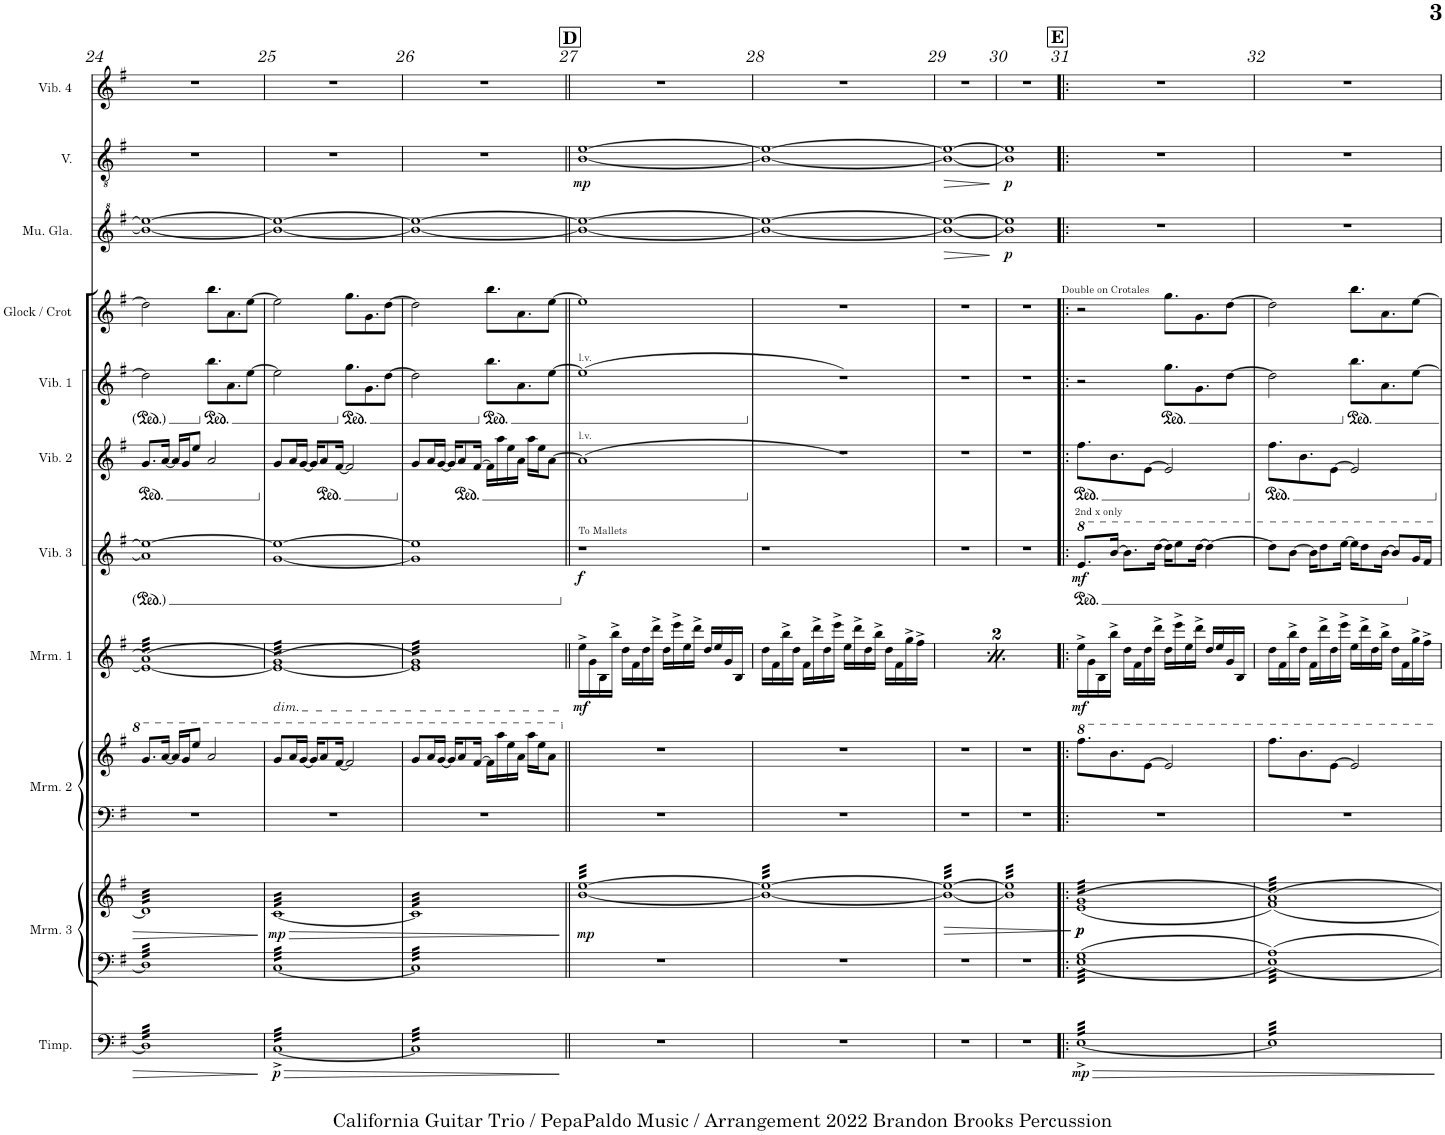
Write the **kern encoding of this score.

**kern	**dynam	**kern	**kern	**dynam	**kern	**kern	**kern	**dynam	**kern	**dynam	**kern	**kern	**kern	**kern	**dynam	**kern	**dynam	**kern
*part11	*part11	*part10	*part10	*part10	*part9	*part9	*part8	*part8	*part7	*part7	*part6	*part5	*part4	*part3	*part3	*part2	*part2	*part1
*staff13	*staff13	*staff12	*staff11	*staff11/12	*staff10	*staff9	*staff8	*staff8	*staff7	*staff7	*staff6	*staff5	*staff4	*staff3	*staff3	*staff2	*staff2	*staff1
*I"Timpani	*	*I"Marimba 3	*	*	*I"Marimba 2	*	*I"Marimba 1	*	*I"Vibraphone 3	*	*I"Vibraphone 2	*I"Vibraphone 1	*I"Glock / Crot	*I"Musical Glasses	*	*I"Voice	*	*I"Vibraphone 4
*I'Timp.	*	*I'Mrm. 3	*	*	*I'Mrm. 2	*	*I'Mrm. 1	*	*I'Vib. 3	*	*I'Vib. 2	*I'Vib. 1	*I'Glock / Crot	*I'Mu. Gla.	*	*I'V.	*	*I'Vib. 4
!!LO:PB:g=z
*clefF4	*	*clefF4	*clefG2	*	*clefF4	*clefG2	*clefG2	*	*clefG2	*	*clefG2	*clefG2	*clefG2	*clefG^2	*	*clefGv2	*	*clefG2
*	*	*	*	*	*	*	*	*	*	*	*	*	*Trd-14c-24	*	*	*	*	*
*k[f#]	*	*k[f#]	*k[f#]	*	*k[f#]	*k[f#]	*k[f#]	*	*k[f#]	*	*k[f#]	*k[f#]	*k[f#]	*k[f#]	*	*k[f#]	*	*k[f#]
*M4/4	*	*M4/4	*M4/4	*	*M4/4	*M4/4	*M4/4	*	*M4/4	*	*M4/4	*M4/4	*M4/4	*M4/4	*	*M4/4	*	*M4/4
=24	=24	=24	=24	=24	=24	=24	=24	=24	=24	=24	=24	=24	=24	=24	=24	=24	=24	=24
*tremolo	*	*	*	*	*	*	*	*	*	*	*	*	*	*	*	*	*	*
*	*	*tremolo	*	*	*	*	*	*	*	*	*	*	*	*	*	*	*	*
*	*	*	*tremolo	*	*	*	*	*	*	*	*	*	*	*	*	*	*	*
*	*	*	*	*	*	*	*tremolo	*	*	*	*	*	*	*	*	*	*	*
32D]LLL	.	32D]LLL	32d]LLL	.	1r	8.gg/L	(>32e 32aLLL	.	1a] 1ee_	.	8.g/L	2dd\]	2dd\]	1bb_ 1eee_	.	1r	.	1r
32D	.	32D	32d	.	.	.	(>32e 32a	.	.	.	.	.	.	.	.	.	.	.
32D	.	32D	32d	.	.	.	(>32e 32a	.	.	.	.	.	.	.	.	.	.	.
32D	.	32D	32d	.	.	.	(>32e 32a	.	.	.	.	.	.	.	.	.	.	.
32D	.	32D	32d	.	.	.	(>32e 32a	.	.	.	.	.	.	.	.	.	.	.
32D	.	32D	32d	.	.	.	(>32e 32a	.	.	.	.	.	.	.	.	.	.	.
32D	.	32D	32d	.	.	[16aa/Jk	(>32e 32a	.	.	.	[16a/Jk	.	.	.	.	.	.	.
32D	.	32D	32d	.	.	.	(>32e 32a	.	.	.	.	.	.	.	.	.	.	.
32D	.	32D	32d	.	.	16aa/LL]	(>32e 32a	.	.	.	16a/LL]	.	.	.	.	.	.	.
32D	.	32D	32d	.	.	.	(>32e 32a	.	.	.	.	.	.	.	.	.	.	.
32D	.	32D	32d	.	.	16gg/J	(>32e 32a	.	.	.	16g/J	.	.	.	.	.	.	.
32D	.	32D	32d	.	.	.	(>32e 32a	.	.	.	.	.	.	.	.	.	.	.
32D	.	32D	32d	.	.	8eee/J	(>32e 32a	.	.	.	8ee/J	.	.	.	.	.	.	.
32D	.	32D	32d	.	.	.	(>32e 32a	.	.	.	.	.	.	.	.	.	.	.
32D	.	32D	32d	.	.	.	(>32e 32a	.	.	.	.	.	.	.	.	.	.	.
32D	.	32D	32d	.	.	.	(>32e 32a	.	.	.	.	.	.	.	.	.	.	.
*	*	*	*	*	*	*	*	*	*	*	*	*ped	*	*	*	*	*	*
32D	.	32D	32d	.	.	2aa/	(>32e 32a	.	.	.	2a/	8.bb\L	8.bb\L	.	.	.	.	.
32D	.	32D	32d	.	.	.	(>32e 32a	.	.	.	.	.	.	.	.	.	.	.
32D	.	32D	32d	.	.	.	(>32e 32a	.	.	.	.	.	.	.	.	.	.	.
32D	.	32D	32d	.	.	.	(>32e 32a	.	.	.	.	.	.	.	.	.	.	.
32D	.	32D	32d	.	.	.	(>32e 32a	.	.	.	.	.	.	.	.	.	.	.
32D	.	32D	32d	.	.	.	(>32e 32a	.	.	.	.	.	.	.	.	.	.	.
32D	.	32D	32d	.	.	.	(>32e 32a	.	.	.	.	8.a\	8.a\	.	.	.	.	.
32D	.	32D	32d	.	.	.	(>32e 32a	.	.	.	.	.	.	.	.	.	.	.
32D	.	32D	32d	.	.	.	(>32e 32a	.	.	.	.	.	.	.	.	.	.	.
32D	.	32D	32d	.	.	.	(>32e 32a	.	.	.	.	.	.	.	.	.	.	.
32D	.	32D	32d	.	.	.	(>32e 32a	.	.	.	.	.	.	.	.	.	.	.
32D	.	32D	32d	.	.	.	(>32e 32a	.	.	.	.	.	.	.	.	.	.	.
32D	.	32D	32d	.	.	.	(>32e 32a	.	.	.	.	[8ee\J	[8ee\J	.	.	.	.	.
32D	.	32D	32d	.	.	.	(>32e 32a	.	.	.	.	.	.	.	.	.	.	.
32D	.	32D	32d	.	.	.	(>32e 32a	.	.	.	.	.	.	.	.	.	.	.
32DJJJ	.	32DJJJ	32dJJJ	.	.	.	32e 32aJJJ	.	.	.	.	.	.	.	.	.	.	.
=25	=25	=25	=25	=25	=25	=25	=25	=25	=25	=25	=25	=25	=25	=25	=25	=25	=25	=25
!	!	!	!	!	!	!	!LO:TX:b:i:t=dim.	!	!	!	!	!	!	!	!	!	!	!
!	!LO:HP:b	!	!	!LO:HP:b	!	!	!	!	!	!	!	!	!	!	!	!	!	!
!	!LO:DY:n=1:b	!	!	!LO:DY:n=1:b	!	!	!	!	!	!	!	!	!	!	!	!	!	!
[32C^LLL	> p	[32CLLL	[32cLLL	> mp	1r	8gg/L	(>32e 32g)LLL	.	[1g 1ee_	.	8g/L	2ee\]	2ee\]	1bb_ 1eee_	.	1r	.	1r
32C^	.	32C	32c	.	.	.	(>32e 32g)	.	.	.	.	.	.	.	.	.	.	.
32C^	.	32C	32c	.	.	.	(>32e 32g)	.	.	.	.	.	.	.	.	.	.	.
32C^	.	32C	32c	.	.	.	(>32e 32g)	.	.	.	.	.	.	.	.	.	.	.
32C^	.	32C	32c	.	.	16aa/L	(>32e 32g)	.	.	.	16a/L	.	.	.	.	.	.	.
32C^	.	32C	32c	.	.	.	(>32e 32g)	.	.	.	.	.	.	.	.	.	.	.
32C^	.	32C	32c	.	.	[16gg/JJ	(>32e 32g)	.	.	.	[16g/JJ	.	.	.	.	.	.	.
32C^	.	32C	32c	.	.	.	(>32e 32g)	.	.	.	.	.	.	.	.	.	.	.
32C^	.	32C	32c	.	.	16gg/KL]	(>32e 32g)	.	.	.	16g/KL]	.	.	.	.	.	.	.
32C^	.	32C	32c	.	.	.	(>32e 32g)	.	.	.	.	.	.	.	.	.	.	.
32C^	.	32C	32c	.	.	8aa/	(>32e 32g)	.	.	.	8a/	.	.	.	.	.	.	.
32C^	.	32C	32c	.	.	.	(>32e 32g)	.	.	.	.	.	.	.	.	.	.	.
32C^	.	32C	32c	.	.	.	(>32e 32g)	.	.	.	.	.	.	.	.	.	.	.
32C^	.	32C	32c	.	.	.	(>32e 32g)	.	.	.	.	.	.	.	.	.	.	.
32C^	.	32C	32c	.	.	[16ff#/Jk	(>32e 32g)	.	.	.	[16f#/Jk	.	.	.	.	.	.	.
32C^	.	32C	32c	.	.	.	(>32e 32g)	.	.	.	.	.	.	.	.	.	.	.
*	*	*	*	*	*	*	*	*	*	*	*	*Xped	*	*	*	*	*	*
*	*	*	*	*	*	*	*	*	*	*	*	*ped	*	*	*	*	*	*
32C^	.	32C	32c	.	.	2ff#/]	(>32e 32g)	.	.	.	2f#/]	8.gg\L	8.gg\L	.	.	.	.	.
32C^	.	32C	32c	.	.	.	(>32e 32g)	.	.	.	.	.	.	.	.	.	.	.
32C^	.	32C	32c	.	.	.	(>32e 32g)	.	.	.	.	.	.	.	.	.	.	.
32C^	.	32C	32c	.	.	.	(>32e 32g)	.	.	.	.	.	.	.	.	.	.	.
32C^	.	32C	32c	.	.	.	(>32e 32g)	.	.	.	.	.	.	.	.	.	.	.
32C^	.	32C	32c	.	.	.	(>32e 32g)	.	.	.	.	.	.	.	.	.	.	.
32C^	.	32C	32c	.	.	.	(>32e 32g)	.	.	.	.	8.g\	8.g\	.	.	.	.	.
32C^	.	32C	32c	.	.	.	(>32e 32g)	.	.	.	.	.	.	.	.	.	.	.
32C^	.	32C	32c	.	.	.	(>32e 32g)	.	.	.	.	.	.	.	.	.	.	.
32C^	.	32C	32c	.	.	.	(>32e 32g)	.	.	.	.	.	.	.	.	.	.	.
32C^	.	32C	32c	.	.	.	(>32e 32g)	.	.	.	.	.	.	.	.	.	.	.
32C^	.	32C	32c	.	.	.	(>32e 32g)	.	.	.	.	.	.	.	.	.	.	.
32C^	.	32C	32c	.	.	.	(>32e 32g)	.	.	.	.	[8dd\J	[8dd\J	.	.	.	.	.
32C^	.	32C	32c	.	.	.	(>32e 32g)	.	.	.	.	.	.	.	.	.	.	.
32C^	.	32C	32c	.	.	.	(>32e 32g)	.	.	.	.	.	.	.	.	.	.	.
32C^JJJ	.	32CJJJ	32cJJJ	.	.	.	32e 32g)JJJ	.	.	.	.	.	.	.	.	.	.	.
=26	=26	=26	=26	=26	=26	=26	=26	=26	=26	=26	=26	=26	=26	=26	=26	=26	=26	=26
32C]LLL	.	32C]LLL	32c]LLL	.	1r	8gg/L	32e] 32g)LLL	.	1g] 1ee]	.	8g/L	2dd\]	2dd\]	1bb_ 1eee_	.	1r	.	1r
32C	.	32C	32c	.	.	.	32e 32g)	.	.	.	.	.	.	.	.	.	.	.
32C	.	32C	32c	.	.	.	32e 32g)	.	.	.	.	.	.	.	.	.	.	.
32C	.	32C	32c	.	.	.	32e 32g)	.	.	.	.	.	.	.	.	.	.	.
32C	.	32C	32c	.	.	16aa/L	32e 32g)	.	.	.	16a/L	.	.	.	.	.	.	.
32C	.	32C	32c	.	.	.	32e 32g)	.	.	.	.	.	.	.	.	.	.	.
32C	.	32C	32c	.	.	[16gg/JJ	32e 32g)	.	.	.	[16g/JJ	.	.	.	.	.	.	.
32C	.	32C	32c	.	.	.	32e 32g)	.	.	.	.	.	.	.	.	.	.	.
32C	.	32C	32c	.	.	16gg/KL]	32e 32g)	.	.	.	16g/KL]	.	.	.	.	.	.	.
32C	.	32C	32c	.	.	.	32e 32g)	.	.	.	.	.	.	.	.	.	.	.
32C	.	32C	32c	.	.	8aa/	32e 32g)	.	.	.	8a/	.	.	.	.	.	.	.
32C	.	32C	32c	.	.	.	32e 32g)	.	.	.	.	.	.	.	.	.	.	.
32C	.	32C	32c	.	.	.	32e 32g)	.	.	.	.	.	.	.	.	.	.	.
32C	.	32C	32c	.	.	.	32e 32g)	.	.	.	.	.	.	.	.	.	.	.
32C	.	32C	32c	.	.	[16ff#/Jk	32e 32g)	.	.	.	[16f#/Jk	.	.	.	.	.	.	.
32C	.	32C	32c	.	.	.	32e 32g)	.	.	.	.	.	.	.	.	.	.	.
*	*	*	*	*	*	*	*	*	*	*	*	*Xped	*	*	*	*	*	*
*	*	*	*	*	*	*	*	*	*	*	*	*ped	*	*	*	*	*	*
32C	.	32C	32c	.	.	16ff#\LL]	32e 32g)	.	.	.	16f#\LL]	8.bb\L	8.bb\L	.	.	.	.	.
32C	.	32C	32c	.	.	.	32e 32g)	.	.	.	.	.	.	.	.	.	.	.
32C	.	32C	32c	.	.	16aaa\	32e 32g)	.	.	.	16aa\	.	.	.	.	.	.	.
32C	.	32C	32c	.	.	.	32e 32g)	.	.	.	.	.	.	.	.	.	.	.
32C	.	32C	32c	.	.	16eee\	32e 32g)	.	.	.	16ee\	.	.	.	.	.	.	.
32C	.	32C	32c	.	.	.	32e 32g)	.	.	.	.	.	.	.	.	.	.	.
32C	.	32C	32c	.	.	16aa\JJ	32e 32g)	.	.	.	16a\JJ	8.a\	8.a\	.	.	.	.	.
32C	.	32C	32c	.	.	.	32e 32g)	.	.	.	.	.	.	.	.	.	.	.
32C	.	32C	32c	.	.	16aaa\LL	32e 32g)	.	.	.	16aa\LL	.	.	.	.	.	.	.
32C	.	32C	32c	.	.	.	32e 32g)	.	.	.	.	.	.	.	.	.	.	.
32C	.	32C	32c	.	.	16eee\J	32e 32g)	.	.	.	16ee\J	.	.	.	.	.	.	.
32C	.	32C	32c	.	.	.	32e 32g)	.	.	.	.	.	.	.	.	.	.	.
32C	.	32C	32c	.	.	8aa\J	32e 32g)	.	.	.	[8a\J	[8ee\J	[8ee\J	.	.	.	.	.
32C	.	32C	32c	.	.	.	32e 32g)	.	.	.	.	.	.	.	.	.	.	.
32C	.	32C	32c	.	.	.	32e 32g)	.	.	.	.	.	.	.	.	.	.	.
32CJJJ	.	32CJJJ	32cJJJ	.	.	.	32e 32g)JJJ	.	.	.	.	.	.	.	.	.	.	.
*	*	*	*	*	*	*	*Xtremolo	*	*	*	*	*	*	*	*	*	*	*
.	]	.	.	]	.	.	.	.	.	.	.	.	.	.	.	.	.	.
!!LO:REH:place=s1:a:B:cj:fs=14:t=D
=27||	=27||	=27||	=27||	=27||	=27||	=27||	=27||	=27||	=27||	=27||	=27||	=27||	=27||	=27||	=27||	=27||	=27||	=27||
!	!	!	!	!	!	!	!	!	!	!	!	!LO:TX:a:t=l.v.	!	!	!	!	!	!
!	!	!	!	!	!	!	!	!	!	!	!LO:TX:a:t=l.v.	!	!	!	!	!	!	!
!	!	!	!	!	!	!	!	!	!LO:TX:a:t=To Mallets	!	!	!	!	!	!	!	!	!
!	!	!	!	!LO:DY:b	!	!	!	!LO:DY:b	!	!LO:DY:b	!	!	!	!	!	!	!LO:DY:b	!
1r	.	1r	[32b [32eeLLL	mp	1r	1r	16ee^\LL	mf	1r	f	(>1a]	(1ee]	1ee]	1bb_ 1eee_	.	[1B [1e	mp	1r
.	.	.	32b 32ee	.	.	.	.	.	.	.	.	.	.	.	.	.	.	.
.	.	.	32b 32ee	.	.	.	16g\	.	.	.	.	.	.	.	.	.	.	.
.	.	.	32b 32ee	.	.	.	.	.	.	.	.	.	.	.	.	.	.	.
.	.	.	32b 32ee	.	.	.	16B\	.	.	.	.	.	.	.	.	.	.	.
.	.	.	32b 32ee	.	.	.	.	.	.	.	.	.	.	.	.	.	.	.
.	.	.	32b 32ee	.	.	.	16bb^\JJ	.	.	.	.	.	.	.	.	.	.	.
.	.	.	32b 32ee	.	.	.	.	.	.	.	.	.	.	.	.	.	.	.
.	.	.	32b 32ee	.	.	.	16dd\LL	.	.	.	.	.	.	.	.	.	.	.
.	.	.	32b 32ee	.	.	.	.	.	.	.	.	.	.	.	.	.	.	.
.	.	.	32b 32ee	.	.	.	16f#\	.	.	.	.	.	.	.	.	.	.	.
.	.	.	32b 32ee	.	.	.	.	.	.	.	.	.	.	.	.	.	.	.
.	.	.	32b 32ee	.	.	.	16dd\	.	.	.	.	.	.	.	.	.	.	.
.	.	.	32b 32ee	.	.	.	.	.	.	.	.	.	.	.	.	.	.	.
.	.	.	32b 32ee	.	.	.	16ddd^\JJ	.	.	.	.	.	.	.	.	.	.	.
.	.	.	32b 32ee	.	.	.	.	.	.	.	.	.	.	.	.	.	.	.
.	.	.	32b 32ee	.	.	.	16dd\LL	.	.	.	.	.	.	.	.	.	.	.
.	.	.	32b 32ee	.	.	.	.	.	.	.	.	.	.	.	.	.	.	.
.	.	.	32b 32ee	.	.	.	16eee^\	.	.	.	.	.	.	.	.	.	.	.
.	.	.	32b 32ee	.	.	.	.	.	.	.	.	.	.	.	.	.	.	.
.	.	.	32b 32ee	.	.	.	16ee\	.	.	.	.	.	.	.	.	.	.	.
.	.	.	32b 32ee	.	.	.	.	.	.	.	.	.	.	.	.	.	.	.
.	.	.	32b 32ee	.	.	.	16ddd^\JJ	.	.	.	.	.	.	.	.	.	.	.
.	.	.	32b 32ee	.	.	.	.	.	.	.	.	.	.	.	.	.	.	.
.	.	.	32b 32ee	.	.	.	16dd/LL	.	.	.	.	.	.	.	.	.	.	.
.	.	.	32b 32ee	.	.	.	.	.	.	.	.	.	.	.	.	.	.	.
.	.	.	32b 32ee	.	.	.	16ee/	.	.	.	.	.	.	.	.	.	.	.
.	.	.	32b 32ee	.	.	.	.	.	.	.	.	.	.	.	.	.	.	.
.	.	.	32b 32ee	.	.	.	16g/	.	.	.	.	.	.	.	.	.	.	.
.	.	.	32b 32ee	.	.	.	.	.	.	.	.	.	.	.	.	.	.	.
.	.	.	32b 32ee	.	.	.	16B/JJ	.	.	.	.	.	.	.	.	.	.	.
.	.	.	32b 32eeJJJ	.	.	.	.	.	.	.	.	.	.	.	.	.	.	.
=28	=28	=28	=28	=28	=28	=28	=28	=28	=28	=28	=28	=28	=28	=28	=28	=28	=28	=28
*	*	*	*	*	*	*	*	*	*	*	*	*Xped	*	*	*	*	*	*
1r	.	1r	32b 32eeLLL	.	1r	1r	16dd\LL	.	1r	.	1r)	1r)	1r	1bb_ 1eee_	.	1B_ 1e_	.	1r
.	.	.	32b 32ee	.	.	.	.	.	.	.	.	.	.	.	.	.	.	.
.	.	.	32b 32ee	.	.	.	16f#\	.	.	.	.	.	.	.	.	.	.	.
.	.	.	32b 32ee	.	.	.	.	.	.	.	.	.	.	.	.	.	.	.
.	.	.	32b 32ee	.	.	.	16bb^\	.	.	.	.	.	.	.	.	.	.	.
.	.	.	32b 32ee	.	.	.	.	.	.	.	.	.	.	.	.	.	.	.
.	.	.	32b 32ee	.	.	.	16dd\JJ	.	.	.	.	.	.	.	.	.	.	.
.	.	.	32b 32ee	.	.	.	.	.	.	.	.	.	.	.	.	.	.	.
.	.	.	32b 32ee	.	.	.	16f#\LL	.	.	.	.	.	.	.	.	.	.	.
.	.	.	32b 32ee	.	.	.	.	.	.	.	.	.	.	.	.	.	.	.
.	.	.	32b 32ee	.	.	.	16ddd^\	.	.	.	.	.	.	.	.	.	.	.
.	.	.	32b 32ee	.	.	.	.	.	.	.	.	.	.	.	.	.	.	.
.	.	.	32b 32ee	.	.	.	16dd\	.	.	.	.	.	.	.	.	.	.	.
.	.	.	32b 32ee	.	.	.	.	.	.	.	.	.	.	.	.	.	.	.
.	.	.	32b 32ee	.	.	.	16eee^\JJ	.	.	.	.	.	.	.	.	.	.	.
.	.	.	32b 32ee	.	.	.	.	.	.	.	.	.	.	.	.	.	.	.
.	.	.	32b 32ee	.	.	.	16ee\LL	.	.	.	.	.	.	.	.	.	.	.
.	.	.	32b 32ee	.	.	.	.	.	.	.	.	.	.	.	.	.	.	.
.	.	.	32b 32ee	.	.	.	16ddd^\	.	.	.	.	.	.	.	.	.	.	.
.	.	.	32b 32ee	.	.	.	.	.	.	.	.	.	.	.	.	.	.	.
.	.	.	32b 32ee	.	.	.	16dd\	.	.	.	.	.	.	.	.	.	.	.
.	.	.	32b 32ee	.	.	.	.	.	.	.	.	.	.	.	.	.	.	.
.	.	.	32b 32ee	.	.	.	16bb^\JJ	.	.	.	.	.	.	.	.	.	.	.
.	.	.	32b 32ee	.	.	.	.	.	.	.	.	.	.	.	.	.	.	.
.	.	.	32b 32ee	.	.	.	16dd\LL	.	.	.	.	.	.	.	.	.	.	.
.	.	.	32b 32ee	.	.	.	.	.	.	.	.	.	.	.	.	.	.	.
.	.	.	32b 32ee	.	.	.	16f#\	.	.	.	.	.	.	.	.	.	.	.
.	.	.	32b 32ee	.	.	.	.	.	.	.	.	.	.	.	.	.	.	.
.	.	.	32b 32ee	.	.	.	16gg^\	.	.	.	.	.	.	.	.	.	.	.
.	.	.	32b 32ee	.	.	.	.	.	.	.	.	.	.	.	.	.	.	.
.	.	.	32b 32ee	.	.	.	16ff#^\JJ	.	.	.	.	.	.	.	.	.	.	.
.	.	.	32b 32eeJJJ	.	.	.	.	.	.	.	.	.	.	.	.	.	.	.
=29	=29	=29	=29	=29	=29	=29	=29	=29	=29	=29	=29	=29	=29	=29	=29	=29	=29	=29
!	!	!	!	!LO:HP:b	!	!	!	!LO:DY:b	!	!	!	!	!	!	!LO:HP:b	!	!LO:HP:b	!
1r	.	1r	32b 32eeLLL	>	1r	1r	16ee^\LL	mf	1r	.	1r	1r	1r	1bb_ 1eee_	>	1B_ 1e_	>	1r
.	.	.	32b 32ee	.	.	.	.	.	.	.	.	.	.	.	.	.	.	.
.	.	.	32b 32ee	.	.	.	16g\	.	.	.	.	.	.	.	.	.	.	.
.	.	.	32b 32ee	.	.	.	.	.	.	.	.	.	.	.	.	.	.	.
.	.	.	32b 32ee	.	.	.	16B\	.	.	.	.	.	.	.	.	.	.	.
.	.	.	32b 32ee	.	.	.	.	.	.	.	.	.	.	.	.	.	.	.
.	.	.	32b 32ee	.	.	.	16bb^\JJ	.	.	.	.	.	.	.	.	.	.	.
.	.	.	32b 32ee	.	.	.	.	.	.	.	.	.	.	.	.	.	.	.
.	.	.	32b 32ee	.	.	.	16dd\LL	.	.	.	.	.	.	.	.	.	.	.
.	.	.	32b 32ee	.	.	.	.	.	.	.	.	.	.	.	.	.	.	.
.	.	.	32b 32ee	.	.	.	16f#\	.	.	.	.	.	.	.	.	.	.	.
.	.	.	32b 32ee	.	.	.	.	.	.	.	.	.	.	.	.	.	.	.
.	.	.	32b 32ee	.	.	.	16dd\	.	.	.	.	.	.	.	.	.	.	.
.	.	.	32b 32ee	.	.	.	.	.	.	.	.	.	.	.	.	.	.	.
.	.	.	32b 32ee	.	.	.	16ddd^\JJ	.	.	.	.	.	.	.	.	.	.	.
.	.	.	32b 32ee	.	.	.	.	.	.	.	.	.	.	.	.	.	.	.
.	.	.	32b 32ee	.	.	.	16dd\LL	.	.	.	.	.	.	.	.	.	.	.
.	.	.	32b 32ee	.	.	.	.	.	.	.	.	.	.	.	.	.	.	.
.	.	.	32b 32ee	.	.	.	16eee^\	.	.	.	.	.	.	.	.	.	.	.
.	.	.	32b 32ee	.	.	.	.	.	.	.	.	.	.	.	.	.	.	.
.	.	.	32b 32ee	.	.	.	16ee\	.	.	.	.	.	.	.	.	.	.	.
.	.	.	32b 32ee	.	.	.	.	.	.	.	.	.	.	.	.	.	.	.
.	.	.	32b 32ee	.	.	.	16ddd^\JJ	.	.	.	.	.	.	.	.	.	.	.
.	.	.	32b 32ee	.	.	.	.	.	.	.	.	.	.	.	.	.	.	.
.	.	.	32b 32ee	.	.	.	16dd/LL	.	.	.	.	.	.	.	.	.	.	.
.	.	.	32b 32ee	.	.	.	.	.	.	.	.	.	.	.	.	.	.	.
.	.	.	32b 32ee	.	.	.	16ee/	.	.	.	.	.	.	.	.	.	.	.
.	.	.	32b 32ee	.	.	.	.	.	.	.	.	.	.	.	.	.	.	.
.	.	.	32b 32ee	.	.	.	16g/	.	.	.	.	.	.	.	.	.	.	.
.	.	.	32b 32ee	.	.	.	.	.	.	.	.	.	.	.	.	.	.	.
.	.	.	32b 32ee	.	.	.	16B/JJ	.	.	.	.	.	.	.	.	.	.	.
.	.	.	32b 32eeJJJ	.	.	.	.	.	.	.	.	.	.	.	.	.	.	.
.	.	.	.	.	.	.	.	.	.	.	.	.	.	.	]	.	]	.
=30	=30	=30	=30	=30	=30	=30	=30	=30	=30	=30	=30	=30	=30	=30	=30	=30	=30	=30
!	!	!	!	!	!	!	!	!	!	!	!	!	!	!	!LO:DY:b	!	!LO:DY:b	!
1r	.	1r	32b] 32ee]LLL	.	1r	1r	16dd\LL	.	1r	.	1r	1r	1r	1bb] 1eee]	p	1B] 1e]	p	1r
.	.	.	32b 32ee	.	.	.	.	.	.	.	.	.	.	.	.	.	.	.
.	.	.	32b 32ee	.	.	.	16f#\	.	.	.	.	.	.	.	.	.	.	.
.	.	.	32b 32ee	.	.	.	.	.	.	.	.	.	.	.	.	.	.	.
.	.	.	32b 32ee	.	.	.	16bb^\	.	.	.	.	.	.	.	.	.	.	.
.	.	.	32b 32ee	.	.	.	.	.	.	.	.	.	.	.	.	.	.	.
.	.	.	32b 32ee	.	.	.	16dd\JJ	.	.	.	.	.	.	.	.	.	.	.
.	.	.	32b 32ee	.	.	.	.	.	.	.	.	.	.	.	.	.	.	.
.	.	.	32b 32ee	.	.	.	16f#\LL	.	.	.	.	.	.	.	.	.	.	.
.	.	.	32b 32ee	.	.	.	.	.	.	.	.	.	.	.	.	.	.	.
.	.	.	32b 32ee	.	.	.	16ddd^\	.	.	.	.	.	.	.	.	.	.	.
.	.	.	32b 32ee	.	.	.	.	.	.	.	.	.	.	.	.	.	.	.
.	.	.	32b 32ee	.	.	.	16dd\	.	.	.	.	.	.	.	.	.	.	.
.	.	.	32b 32ee	.	.	.	.	.	.	.	.	.	.	.	.	.	.	.
.	.	.	32b 32ee	.	.	.	16eee^\JJ	.	.	.	.	.	.	.	.	.	.	.
.	.	.	32b 32ee	.	.	.	.	.	.	.	.	.	.	.	.	.	.	.
.	.	.	32b 32ee	.	.	.	16ee\LL	.	.	.	.	.	.	.	.	.	.	.
.	.	.	32b 32ee	.	.	.	.	.	.	.	.	.	.	.	.	.	.	.
.	.	.	32b 32ee	.	.	.	16ddd^\	.	.	.	.	.	.	.	.	.	.	.
.	.	.	32b 32ee	.	.	.	.	.	.	.	.	.	.	.	.	.	.	.
.	.	.	32b 32ee	.	.	.	16dd\	.	.	.	.	.	.	.	.	.	.	.
.	.	.	32b 32ee	.	.	.	.	.	.	.	.	.	.	.	.	.	.	.
.	.	.	32b 32ee	.	.	.	16bb^\JJ	.	.	.	.	.	.	.	.	.	.	.
.	.	.	32b 32ee	.	.	.	.	.	.	.	.	.	.	.	.	.	.	.
.	.	.	32b 32ee	.	.	.	16dd\LL	.	.	.	.	.	.	.	.	.	.	.
.	.	.	32b 32ee	.	.	.	.	.	.	.	.	.	.	.	.	.	.	.
.	.	.	32b 32ee	.	.	.	16f#\	.	.	.	.	.	.	.	.	.	.	.
.	.	.	32b 32ee	.	.	.	.	.	.	.	.	.	.	.	.	.	.	.
.	.	.	32b 32ee	.	.	.	16gg^\	.	.	.	.	.	.	.	.	.	.	.
.	.	.	32b 32ee	.	.	.	.	.	.	.	.	.	.	.	.	.	.	.
.	.	.	32b 32ee	.	.	.	16ff#^\JJ	.	.	.	.	.	.	.	.	.	.	.
.	.	.	32b 32eeJJJ	.	.	.	.	.	.	.	.	.	.	.	.	.	.	.
.	.	.	.	]	.	.	.	.	.	.	.	.	.	.	.	.	.	.
!!LO:REH:place=s1:a:B:cj:fs=14:t=E
=31!|:	=31!|:	=31!|:	=31!|:	=31!|:	=31!|:	=31!|:	=31!|:	=31!|:	=31!|:	=31!|:	=31!|:	=31!|:	=31!|:	=31!|:	=31!|:	=31!|:	=31!|:	=31!|:
!	!	!	!	!	!	!	!	!	!	!	!	!	!LO:TX:a:t=Double on Crotales	!	!	!	!	!
!	!	!	!	!	!	!	!	!	!LO:TX:a:t=2nd x only	!	!	!	!	!	!	!	!	!
!	!LO:HP:b	!	!	!	!	!	!	!	!	!	!	!	!	!	!	!	!	!
!	!LO:DY:n=1:b	!	!	!LO:DY:b	!	!	!	!	!	!	!	!	!	!	!	!	!	!
!	!	!	!	!LO:DY:n=1:b	!	!	!	!LO:DY:b	!	!LO:DY:b	!	!	!	!	!	!	!	!
[32E^LLL	> mp	32E 32GLLL	((>32e 32gLLL	p p	1r	8.fff#\L	16ee^>\LL	mf	8.ee/L	mf	8.ff#\L	2r	2r	1r	.	1r	.	1r
32E^	.	32E 32G	((>32e 32g	.	.	.	.	.	.	.	.	.	.	.	.	.	.	.
32E^	.	32E 32G	((>32e 32g	.	.	.	16g\	.	.	.	.	.	.	.	.	.	.	.
32E^	.	32E 32G	((>32e 32g	.	.	.	.	.	.	.	.	.	.	.	.	.	.	.
32E^	.	32E 32G	((>32e 32g	.	.	.	16B\	.	.	.	.	.	.	.	.	.	.	.
32E^	.	32E 32G	((>32e 32g	.	.	.	.	.	.	.	.	.	.	.	.	.	.	.
32E^	.	32E 32G	((>32e 32g	.	.	8.bb\	16bb^>\JJ	.	[16bb/Jk	.	8.b\	.	.	.	.	.	.	.
32E^	.	32E 32G	((>32e 32g	.	.	.	.	.	.	.	.	.	.	.	.	.	.	.
32E^	.	32E 32G	((>32e 32g	.	.	.	16dd\LL	.	8.bb\L]	.	.	.	.	.	.	.	.	.
32E^	.	32E 32G	((>32e 32g	.	.	.	.	.	.	.	.	.	.	.	.	.	.	.
32E^	.	32E 32G	((>32e 32g	.	.	.	16f#\	.	.	.	.	.	.	.	.	.	.	.
32E^	.	32E 32G	((>32e 32g	.	.	.	.	.	.	.	.	.	.	.	.	.	.	.
32E^	.	32E 32G	((>32e 32g	.	.	[8ee\J	16dd\	.	.	.	[8e\J	.	.	.	.	.	.	.
32E^	.	32E 32G	((>32e 32g	.	.	.	.	.	.	.	.	.	.	.	.	.	.	.
32E^	.	32E 32G	((>32e 32g	.	.	.	16ddd^\JJ	.	[16ddd\Jk	.	.	.	.	.	.	.	.	.
32E^	.	32E 32G	((>32e 32g	.	.	.	.	.	.	.	.	.	.	.	.	.	.	.
*	*	*	*	*	*	*	*	*	*	*	*	*ped	*	*	*	*	*	*
32E^	.	32E 32G	((>32e 32g	.	.	2ee/]	16dd\LL	.	16ddd\KL]	.	2e/]	8.gg\L	8.gg\L	.	.	.	.	.
32E^	.	32E 32G	((>32e 32g	.	.	.	.	.	.	.	.	.	.	.	.	.	.	.
32E^	.	32E 32G	((>32e 32g	.	.	.	16eee^\	.	8eee\	.	.	.	.	.	.	.	.	.
32E^	.	32E 32G	((>32e 32g	.	.	.	.	.	.	.	.	.	.	.	.	.	.	.
32E^	.	32E 32G	((>32e 32g	.	.	.	16ee\	.	.	.	.	.	.	.	.	.	.	.
32E^	.	32E 32G	((>32e 32g	.	.	.	.	.	.	.	.	.	.	.	.	.	.	.
32E^	.	32E 32G	((>32e 32g	.	.	.	16ddd^\JJ	.	[16ddd\Jk	.	.	8.g\	8.g\	.	.	.	.	.
32E^	.	32E 32G	((>32e 32g	.	.	.	.	.	.	.	.	.	.	.	.	.	.	.
32E^	.	32E 32G	((>32e 32g	.	.	.	16dd/LL	.	4ddd\_	.	.	.	.	.	.	.	.	.
32E^	.	32E 32G	((>32e 32g	.	.	.	.	.	.	.	.	.	.	.	.	.	.	.
32E^	.	32E 32G	((>32e 32g	.	.	.	16ee/	.	.	.	.	.	.	.	.	.	.	.
32E^	.	32E 32G	((>32e 32g	.	.	.	.	.	.	.	.	.	.	.	.	.	.	.
32E^	.	32E 32G	((>32e 32g	.	.	.	16g/	.	.	.	.	[8dd\J	[8dd\J	.	.	.	.	.
32E^	.	32E 32G	((>32e 32g	.	.	.	.	.	.	.	.	.	.	.	.	.	.	.
32E^	.	32E 32G	((>32e 32g	.	.	.	16B/JJ	.	.	.	.	.	.	.	.	.	.	.
32E^JJJ	.	32E 32GJJJ	32e 32gJJJ	.	.	.	.	.	.	.	.	.	.	.	.	.	.	.
=32	=32	=32	=32	=32	=32	=32	=32	=32	=32	=32	=32	=32	=32	=32	=32	=32	=32	=32
32E]LLL	.	32E 32ALLL	32f# 32a))LLL	.	1r	8.fff#\L	16dd\LL	.	8ddd\L]	.	8.ff#\L	2dd\]	2dd\]	1r	.	1r	.	1r
32E	.	32E 32A	32f# 32a))	.	.	.	.	.	.	.	.	.	.	.	.	.	.	.
32E	.	32E 32A	32f# 32a))	.	.	.	16f#\	.	.	.	.	.	.	.	.	.	.	.
32E	.	32E 32A	32f# 32a))	.	.	.	.	.	.	.	.	.	.	.	.	.	.	.
32E	.	32E 32A	32f# 32a))	.	.	.	16bb^\	.	[8bb\J	.	.	.	.	.	.	.	.	.
32E	.	32E 32A	32f# 32a))	.	.	.	.	.	.	.	.	.	.	.	.	.	.	.
32E	.	32E 32A	32f# 32a))	.	.	8.bb\	16dd\JJ	.	.	.	8.b\	.	.	.	.	.	.	.
32E	.	32E 32A	32f# 32a))	.	.	.	.	.	.	.	.	.	.	.	.	.	.	.
32E	.	32E 32A	32f# 32a))	.	.	.	16f#\LL	.	16bb\KL]	.	.	.	.	.	.	.	.	.
32E	.	32E 32A	32f# 32a))	.	.	.	.	.	.	.	.	.	.	.	.	.	.	.
32E	.	32E 32A	32f# 32a))	.	.	.	16ddd^\	.	8ddd\	.	.	.	.	.	.	.	.	.
32E	.	32E 32A	32f# 32a))	.	.	.	.	.	.	.	.	.	.	.	.	.	.	.
32E	.	32E 32A	32f# 32a))	.	.	[8ee\J	16dd\	.	.	.	[8e\J	.	.	.	.	.	.	.
32E	.	32E 32A	32f# 32a))	.	.	.	.	.	.	.	.	.	.	.	.	.	.	.
32E	.	32E 32A	32f# 32a))	.	.	.	16eee^\JJ	.	[16eee\Jk	.	.	.	.	.	.	.	.	.
32E	.	32E 32A	32f# 32a))	.	.	.	.	.	.	.	.	.	.	.	.	.	.	.
*	*	*	*	*	*	*	*	*	*	*	*	*Xped	*	*	*	*	*	*
32E	.	32E 32A	32f# 32a))	.	.	2ee/]	16ee\LL	.	16eee\KL]	.	2e/]	8.bb\L	8.bb\L	.	.	.	.	.
32E	.	32E 32A	32f# 32a))	.	.	.	.	.	.	.	.	.	.	.	.	.	.	.
32E	.	32E 32A	32f# 32a))	.	.	.	16ddd^\	.	8ddd\	.	.	.	.	.	.	.	.	.
32E	.	32E 32A	32f# 32a))	.	.	.	.	.	.	.	.	.	.	.	.	.	.	.
32E	.	32E 32A	32f# 32a))	.	.	.	16dd\	.	.	.	.	.	.	.	.	.	.	.
32E	.	32E 32A	32f# 32a))	.	.	.	.	.	.	.	.	.	.	.	.	.	.	.
32E	.	32E 32A	32f# 32a))	.	.	.	16bb^\JJ	.	[16bb\Jk	.	.	8.a\	8.a\	.	.	.	.	.
32E	.	32E 32A	32f# 32a))	.	.	.	.	.	.	.	.	.	.	.	.	.	.	.
32E	.	32E 32A	32f# 32a))	.	.	.	16dd\LL	.	8bb/L]	.	.	.	.	.	.	.	.	.
32E	.	32E 32A	32f# 32a))	.	.	.	.	.	.	.	.	.	.	.	.	.	.	.
32E	.	32E 32A	32f# 32a))	.	.	.	16f#\	.	.	.	.	.	.	.	.	.	.	.
32E	.	32E 32A	32f# 32a))	.	.	.	.	.	.	.	.	.	.	.	.	.	.	.
32E	.	32E 32A	32f# 32a))	.	.	.	16gg^\	.	16gg/L	.	.	[8ee\J	[8ee\J	.	.	.	.	.
32E	.	32E 32A	32f# 32a))	.	.	.	.	.	.	.	.	.	.	.	.	.	.	.
32E	.	32E 32A	32f# 32a))	.	.	.	16ff#^\JJ	.	16ff#/JJ	.	.	.	.	.	.	.	.	.
32EJJJ	.	32E 32AJJJ	32f# 32a))JJJ	.	.	.	.	.	.	.	.	.	.	.	.	.	.	.
*	*	*	*Xtremolo	*	*	*	*	*	*	*	*	*	*	*	*	*	*	*
*	*	*Xtremolo	*	*	*	*	*	*	*	*	*	*	*	*	*	*	*	*
*Xtremolo	*	*	*	*	*	*	*	*	*	*	*	*	*	*	*	*	*	*
.	]	.	.	.	.	.	.	.	.	.	.	.	.	.	.	.	.	.
=	=	=	=	=	=	=	=	=	=	=	=	=	=	=	=	=	=	=
*-	*-	*-	*-	*-	*-	*-	*-	*-	*-	*-	*-	*-	*-	*-	*-	*-	*-	*-
